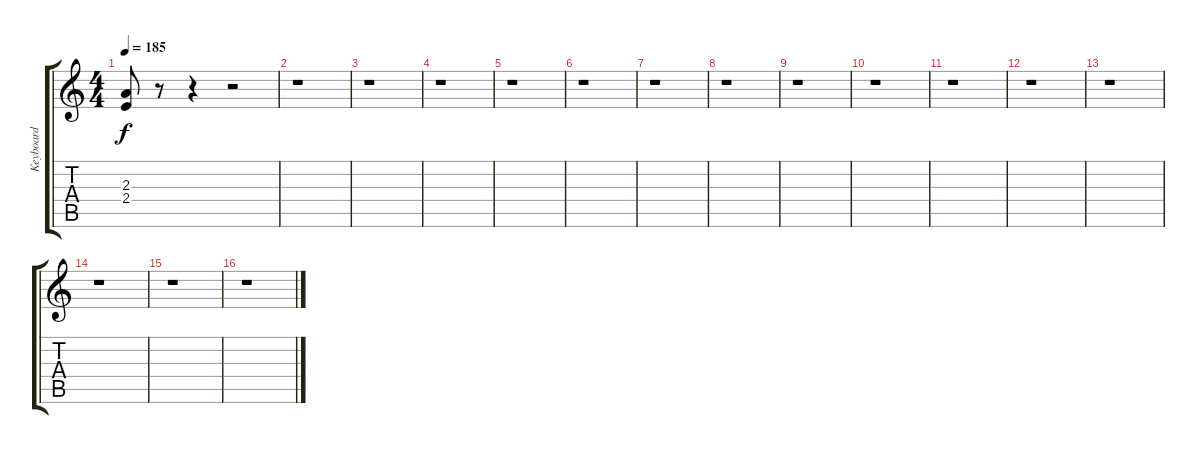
\track ("Keyboard" "Keyboard") {instrument stringensemble1}
\staff {score tabs}
\tuning (E5 B4 G4 D4 A3 E3) {hide}
\ts (4 4)
\tempo 185
\clef g2
\ks c
(2.3 2.4).8{dy f} r.8 r.4 r.2 |
r.1 |
r.1 |
r.1 |
r.1 |
r.1 |
r.1 |
r.1 |
r.1 |
r.1 |
r.1 |
r.1 |
r.1 |
r.1 |
r.1 |
r.1
